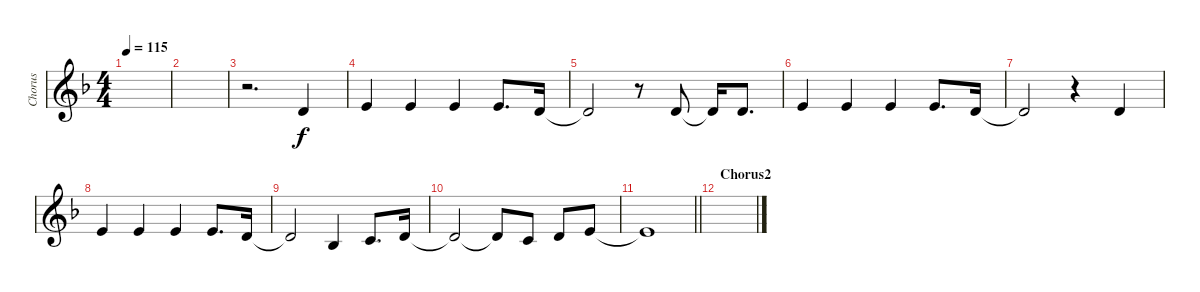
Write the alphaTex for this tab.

\track ("Chorus" "Chorus") {instrument synthvoice}
\staff {score}
\tuning (E5 B4 G4 D4 A3 E3) {hide}
\ts (4 4)
\tempo 115
\clef g2
\ks f
|
|
r.2{d} 0.4.4 |
2.4.4 2.4.4 2.4.4 2.4.8{d} 0.4.16 |
0.4{t}.2 r.8 0.4.8 0.4{t}.16 0.4.8{d} |
2.4.4 2.4.4 2.4.4 2.4.8{d} 0.4.16 |
0.4{t}.2 r.4 0.4.4 |
2.4.4 2.4.4 2.4.4 2.4.8{d} 0.4.16 |
0.4{t}.2 1.5.4 3.5.8{d} 0.4.16 |
0.4{t}.2 0.4{t}.8 3.5.8 0.4.8 2.4.8 |
\barLineRight lightlight
2.4{t}.1 |
\section ("" "Chorus2")
